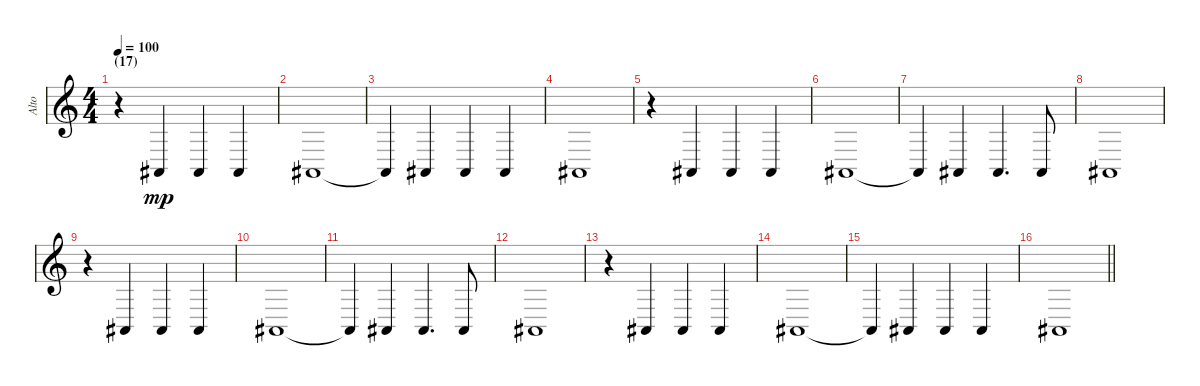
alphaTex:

\track ("Alto" "Alto") {instrument choiraahs}
\staff {score}
\tuning (E4 B3 G3 D3 A2 E2) {hide}
\ts (4 4)
\section ("" "(17)")
\tempo 100
\clef g2
\ks c
r.4{dy mp} 1.5.4 1.5.4 1.5.4 |
1.5.1 |
1.5{t}.4 1.5.4 1.5.4 1.5.4 |
1.5.1 |
r.4 1.5.4 1.5.4 1.5.4 |
1.5.1 |
1.5{t}.4 1.5.4 1.5.4{d} 1.5.8 |
1.5.1 |
r.4 1.5.4 1.5.4 1.5.4 |
1.5.1 |
1.5{t}.4 1.5.4 1.5.4{d} 1.5.8 |
1.5.1 |
r.4 1.5.4 1.5.4 1.5.4 |
1.5.1 |
1.5{t}.4 1.5.4 1.5.4 1.5.4 |
\barLineRight lightlight
1.5.1
